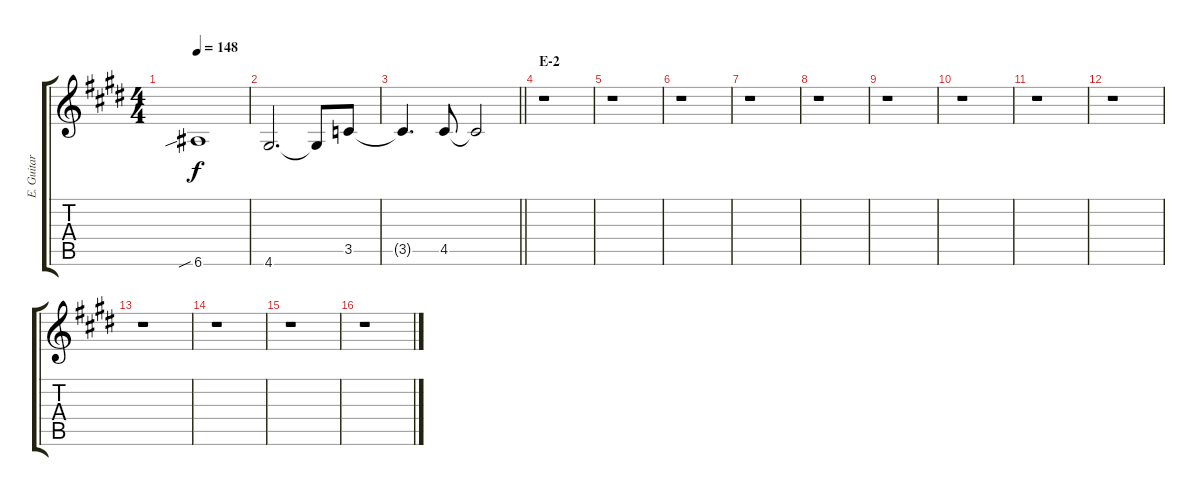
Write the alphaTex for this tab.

\track ("E. Guitar I" "E. Guitar ") {instrument electricguitarjazz}
\staff {score tabs}
\tuning (E4 B3 G3 D3 A2 E2) {hide}
\ts (4 4)
\tempo 148
\clef g2
\ks e
6.6{sib}.1{dy f} |
4.6.2{d} 4.6{t}.8 3.5.8 |
\barLineRight lightlight
3.5{t}.4{d} 4.5.8 4.5{t}.2 |
\section ("" "E-2")
r.1 |
r.1 |
r.1 |
r.1 |
r.1 |
r.1 |
r.1 |
r.1 |
r.1 |
r.1 |
r.1 |
r.1 |
r.1
